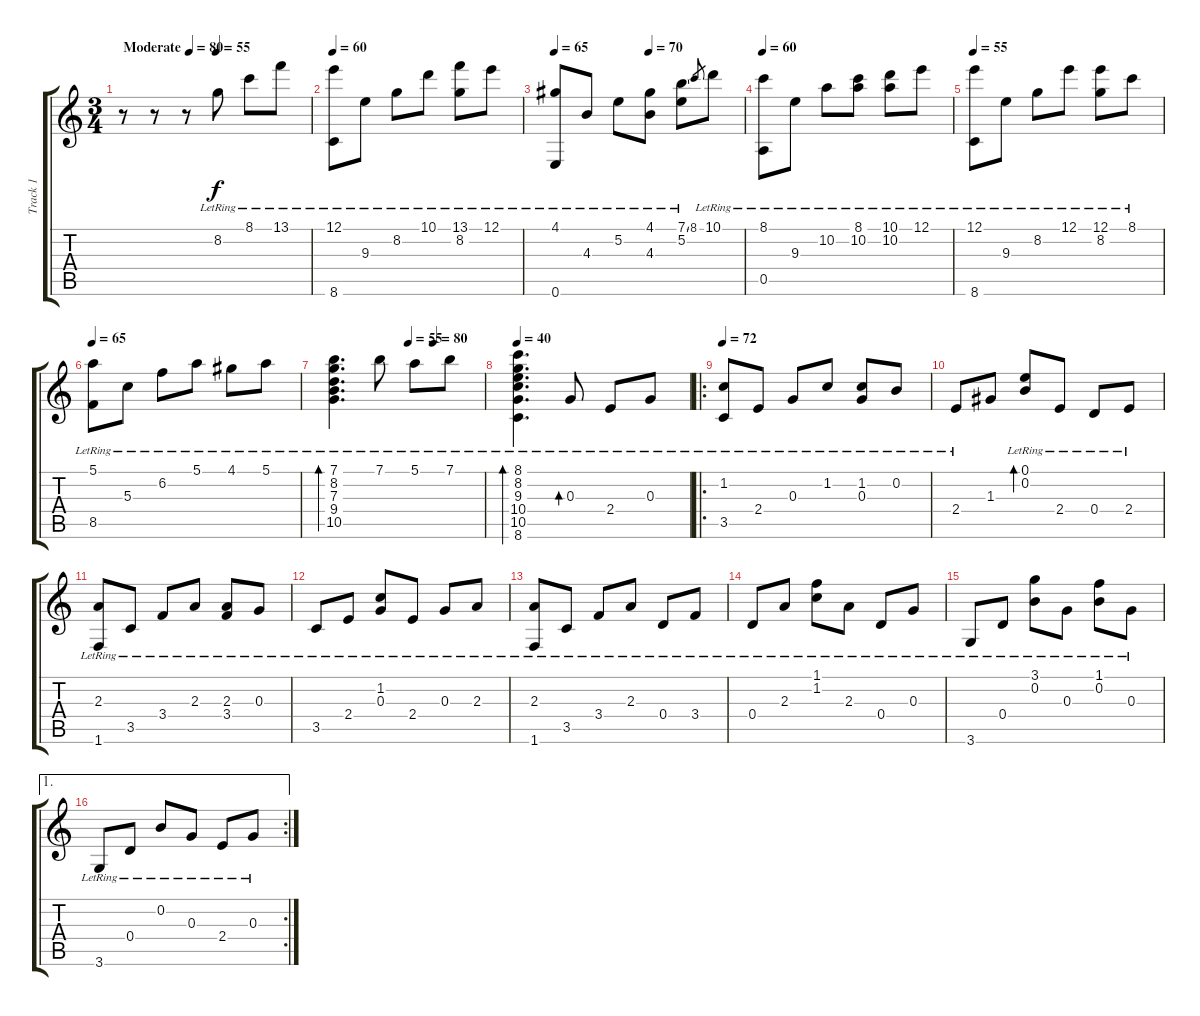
\track ("Track 1" "Track 1") {instrument acousticguitarnylon}
\staff {score tabs}
\tuning (E4 B3 G3 D3 A2 E2) {hide}
\ts (3 4)
\tempo (80 "Moderate")
\tempo (55 0.5)
\tempo (80 "Moderate")
\clef g2
\ks c
r.8{dy f instrument acousticguitarnylon} r.8 r.8 8.2{lr}.8 8.1{lr}.8 13.1{lr}.8 |
\tempo 60
(12.1{lr} 8.6{lr}).8 9.3{lr}.8 8.2{lr}.8 10.1{lr}.8 (13.1{lr} 8.2{lr}).8 12.1{lr}.8 |
\tempo 65
\tempo (70 0.5)
(4.1{lr} 0.6{lr}).8 4.3{lr}.8 5.2{lr}.8 (4.1{lr} 4.3{lr}).8 (7.1{ss lr} 5.2{lr}).8 8.1.8{gr} 10.1{lr}.8 |
\tempo 60
(8.1{lr} 0.5{lr}).8 9.3{lr}.8 10.2{lr}.8 (8.1{lr} 10.2{lr}).8 (10.1{lr} 10.2{lr}).8 12.1{lr}.8 |
\tempo 55
(12.1{lr} 8.6{lr}).8 9.3{lr}.8 8.2{lr}.8 12.1{lr}.8 (12.1{lr} 8.2{lr}).8 8.1{lr}.8 |
\tempo 65
(5.1{lr} 8.5{lr}).8 5.3{lr}.8 6.2{lr}.8 5.1{lr}.8 4.1{lr}.8 5.1{lr}.8 |
\tempo (55 0.5)
\tempo (80 0.6666666666666666)
(7.1{lr} 8.2{lr} 7.3{lr} 9.4{lr} 10.5{lr}).4{d bd 240} 7.1{lr}.8 5.1{lr}.8 7.1{lr}.8 |
\tempo 40
(8.1{lr} 8.2{lr} 9.3{lr} 10.4{lr} 10.5{lr} 8.6{lr}).4{d bd 60} 0.3{lr}.8{bd 120} 2.4{lr}.8 0.3{lr}.8 |
\ro
\tempo 72
(1.2{lr} 3.5{lr}).8 2.4{lr}.8 0.3{lr}.8 1.2{lr}.8 (1.2{lr} 0.3{lr}).8 0.2{lr}.8 |
2.4{lr}.8 1.3.8 (0.1{lr} 0.2{lr}).8{bd 120} 2.4{lr}.8 0.4{lr}.8 2.4{lr}.8 |
(2.3{lr} 1.6{lr}).8 3.5{lr}.8 3.4{lr}.8 2.3{lr}.8 (2.3{lr} 3.4{lr}).8 0.3{lr}.8 |
3.5{lr}.8 2.4{lr}.8 (1.2{lr} 0.3{lr}).8 2.4{lr}.8 0.3{lr}.8 2.3{lr}.8 |
(2.3{lr} 1.6{lr}).8 3.5{lr}.8 3.4{lr}.8 2.3{lr}.8 0.4{lr}.8 3.4{lr}.8 |
0.4{lr}.8 2.3{lr}.8 (1.1{lr} 1.2{lr}).8 2.3{lr}.8 0.4{lr}.8 0.3{lr}.8 |
3.6{lr}.8 0.4{lr}.8 (3.1{lr} 0.2{lr}).8 0.3{lr}.8 (1.1{lr} 0.2{lr}).8 0.3{lr}.8 |
\ae 1
\rc 2
3.6{lr}.8 0.4{lr}.8 0.2{lr}.8 0.3{lr}.8 2.4{lr}.8 0.3{lr}.8
